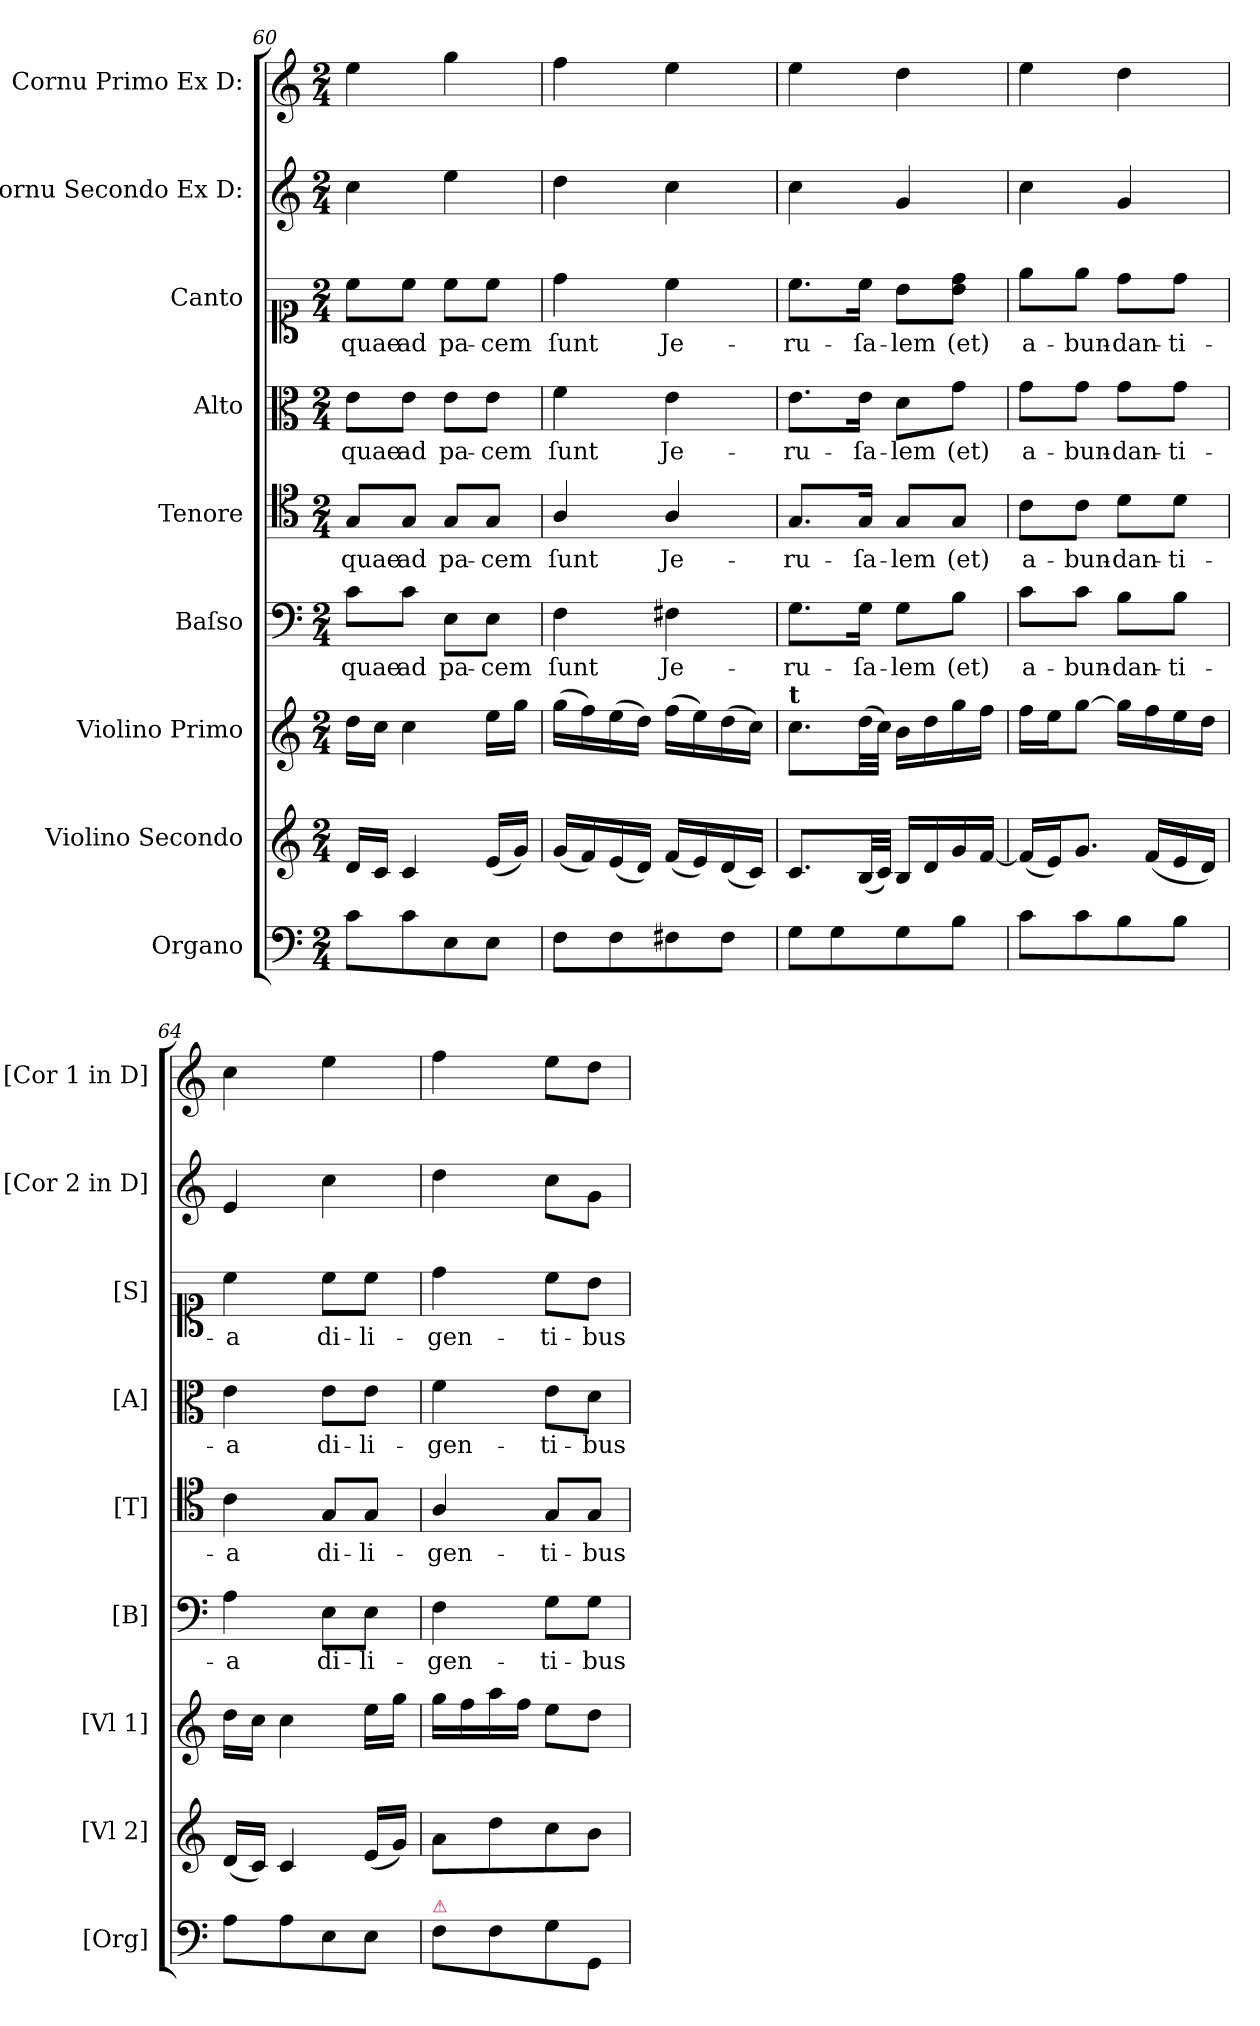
**kern	**kern	**kern	**kern	**text	**kern	**text	**kern	**text	**kern	**text	**kern	**kern
*part9	*part8	*part7	*part6	*part6	*part5	*part5	*part4	*part4	*part3	*part3	*part2	*part1
*staff9	*staff8	*staff7	*staff6	*staff6	*staff5	*staff5	*staff4	*staff4	*staff3	*staff3	*staff2	*staff1
*I"Organo	*I"Violino Secondo	*I"Violino Primo	*I"Baſso	*	*I"Tenore	*	*I"Alto	*	*I"Canto	*	*I"Cornu Secondo Ex D:	*I"Cornu Primo Ex D:
*I'[Org]	*I'[Vl 2]	*I'[Vl 1]	*I'[B]	*	*I'[T]	*	*I'[A]	*	*I'[S]	*	*I'[Cor 2 in D]	*I'[Cor 1 in D]
*clefF4	*clefG2	*clefG2	*clefF4	*	*clefC4	*	*clefC3	*	*clefC1	*	*clefG2	*clefG2
*k[]	*k[]	*k[]	*k[]	*	*k[]	*	*k[]	*	*k[]	*	*k[]	*k[]
*C:	*C:	*C:	*C:	*	*C:	*	*C:	*	*C:	*	*C:	*C:
*M2/4	*M2/4	*M2/4	*M2/4	*	*M2/4	*	*M2/4	*	*M2/4	*	*M2/4	*M2/4
=60	=60	=60	=60	=60	=60	=60	=60	=60	=60	=60	=60	=60
8c\L	16d/LL	16dd\LL	8c\L	quae	8G/L	quae	8e\L	quae	8cc\L	quae	4cc\	4ee\
.	16c/JJ	16cc\JJ	.	.	.	.	.	.	.	.	.	.
8c\	4c/	4cc\	8c\J	ad	8G/J	ad	8e\J	ad	8cc\J	ad	.	.
8E\	.	.	8E\L	pa-	8G/L	pa-	8e\L	pa-	8cc\L	pa-	4ee\	4gg\
8E\J	(<16e/LL	16ee\LL	8E\J	-cem	8G/J	-cem	8e\J	-cem	8cc\J	-cem	.	.
.	16g/JJ)	16gg\JJ	.	.	.	.	.	.	.	.	.	.
=61	=61	=61	=61	=61	=61	=61	=61	=61	=61	=61	=61	=61
8F\L	(<16g/LL	(>16gg\LL	4F\	ſunt	4A/	ſunt	4f\	ſunt	4dd\	ſunt	4dd\	4ff\
.	16f/)	16ff\)	.	.	.	.	.	.	.	.	.	.
8F\	(<16e/	(>16ee\	.	.	.	.	.	.	.	.	.	.
.	16d/JJ)	16dd\JJ)	.	.	.	.	.	.	.	.	.	.
8F#X\	(<16f/LL	(>16ff\LL	4F#X\	Je-	4A/	Je-	4e\	Je-	4cc\	Je-	4cc\	4ee\
.	16e/)	16ee\)	.	.	.	.	.	.	.	.	.	.
8F#\J	(<16d/	(>16dd\	.	.	.	.	.	.	.	.	.	.
.	16c/JJ)	16cc\JJ)	.	.	.	.	.	.	.	.	.	.
=62	=62	=62	=62	=62	=62	=62	=62	=62	=62	=62	=62	=62
!	!	!LO:TX:a:B:t=t	!	!	!	!	!	!	!	!	!	!
8G\L	8.c/L	8.cc\L	8.G\L	-ru-	8.G/L	-ru-	8.e\L	-ru-	8.cc\L	-ru-	4cc\	4ee\
8G\	.	.	.	.	.	.	.	.	.	.	.	.
.	(<32B/LL	(>32dd\LL	16G\Jk	-ſa-	16G/Jk	-ſa-	16e\Jk	-ſa-	16cc\Jk	-ſa-	.	.
.	32c/JJJ)	32cc\JJJ)	.	.	.	.	.	.	.	.	.	.
8G\	16B/LL	16b\LL	8G\L	-lem	8G/L	-lem	8d\L	-lem	8b\L	-lem	4g/	4dd\
.	16d/	16dd\	.	.	.	.	.	.	.	.	.	.
8B\J	16g/	16gg\	8B\J	(et)	8G/J	(et)	8g\J	(et)	8b\ 8dd\J	(et)	.	.
.	[16f/JJ	16ff\JJ	.	.	.	.	.	.	.	.	.	.
=63	=63	=63	=63	=63	=63	=63	=63	=63	=63	=63	=63	=63
8c\L	(<16f/LL]	16ff\LL	8c\L	a-	8c\L	a-	8g\L	a-	8ee\L	a-	4cc\	4ee\
.	16e/J)	16ee\J	.	.	.	.	.	.	.	.	.	.
8c\	8.g/J	[8gg\J	8c\J	-bun-	8c\J	-bun-	8g\J	-bun-	8ee\J	-bun-	.	.
8B\	.	16gg\LL]	8B\L	-dan-	8d\L	-dan-	8g\L	-dan-	8dd\L	-dan-	4g/	4dd\
.	(<16f/LL	16ff\	.	.	.	.	.	.	.	.	.	.
8B\J	16e/	16ee\	8B\J	-ti-	8d\J	-ti-	8g\J	-ti-	8dd\J	-ti-	.	.
.	16d/JJ)	16dd\JJ	.	.	.	.	.	.	.	.	.	.
=64	=64	=64	=64	=64	=64	=64	=64	=64	=64	=64	=64	=64
8A\L	(<16d/LL	16dd\LL	4A\	-a	4c\	-a	4e\	-a	4cc\	-a	4e/	4cc\
.	16c/JJ)	16cc\JJ	.	.	.	.	.	.	.	.	.	.
8A\	4c/	4cc\	.	.	.	.	.	.	.	.	.	.
8E\	.	.	8E\L	di-	8G/L	di-	8e\L	di-	8cc\L	di-	4cc\	4ee\
8E\J	(<16e/LL	16ee\LL	8E\J	-li-	8G/J	-li-	8e\J	-li-	8cc\J	-li-	.	.
.	16g/JJ)	16gg\JJ	.	.	.	.	.	.	.	.	.	.
=65	=65	=65	=65	=65	=65	=65	=65	=65	=65	=65	=65	=65
!LO:TX:a:color=crimson:t=⚠	!	!	!	!	!	!	!	!	!	!	!	!
8F\L	8a\L	16gg\LL	4F\	-gen-	4A/	-gen-	4f\	-gen-	4dd\	-gen-	4dd\	4ff\
.	.	16ff\	.	.	.	.	.	.	.	.	.	.
8F\	8dd\	16aa\	.	.	.	.	.	.	.	.	.	.
.	.	16ff\JJ	.	.	.	.	.	.	.	.	.	.
8G\	8cc\	8ee\L	8G\L	-ti-	8G/L	-ti-	8e\L	-ti-	8cc\L	-ti-	8cc\L	8ee\L
8GG/J	8b\J	8dd\J	8G\J	-bus	8G/J	-bus	8d\J	-bus	8b\J	-bus	8g\J	8dd\J
=	=	=	=	=	=	=	=	=	=	=	=	=
*-	*-	*-	*-	*-	*-	*-	*-	*-	*-	*-	*-	*-
